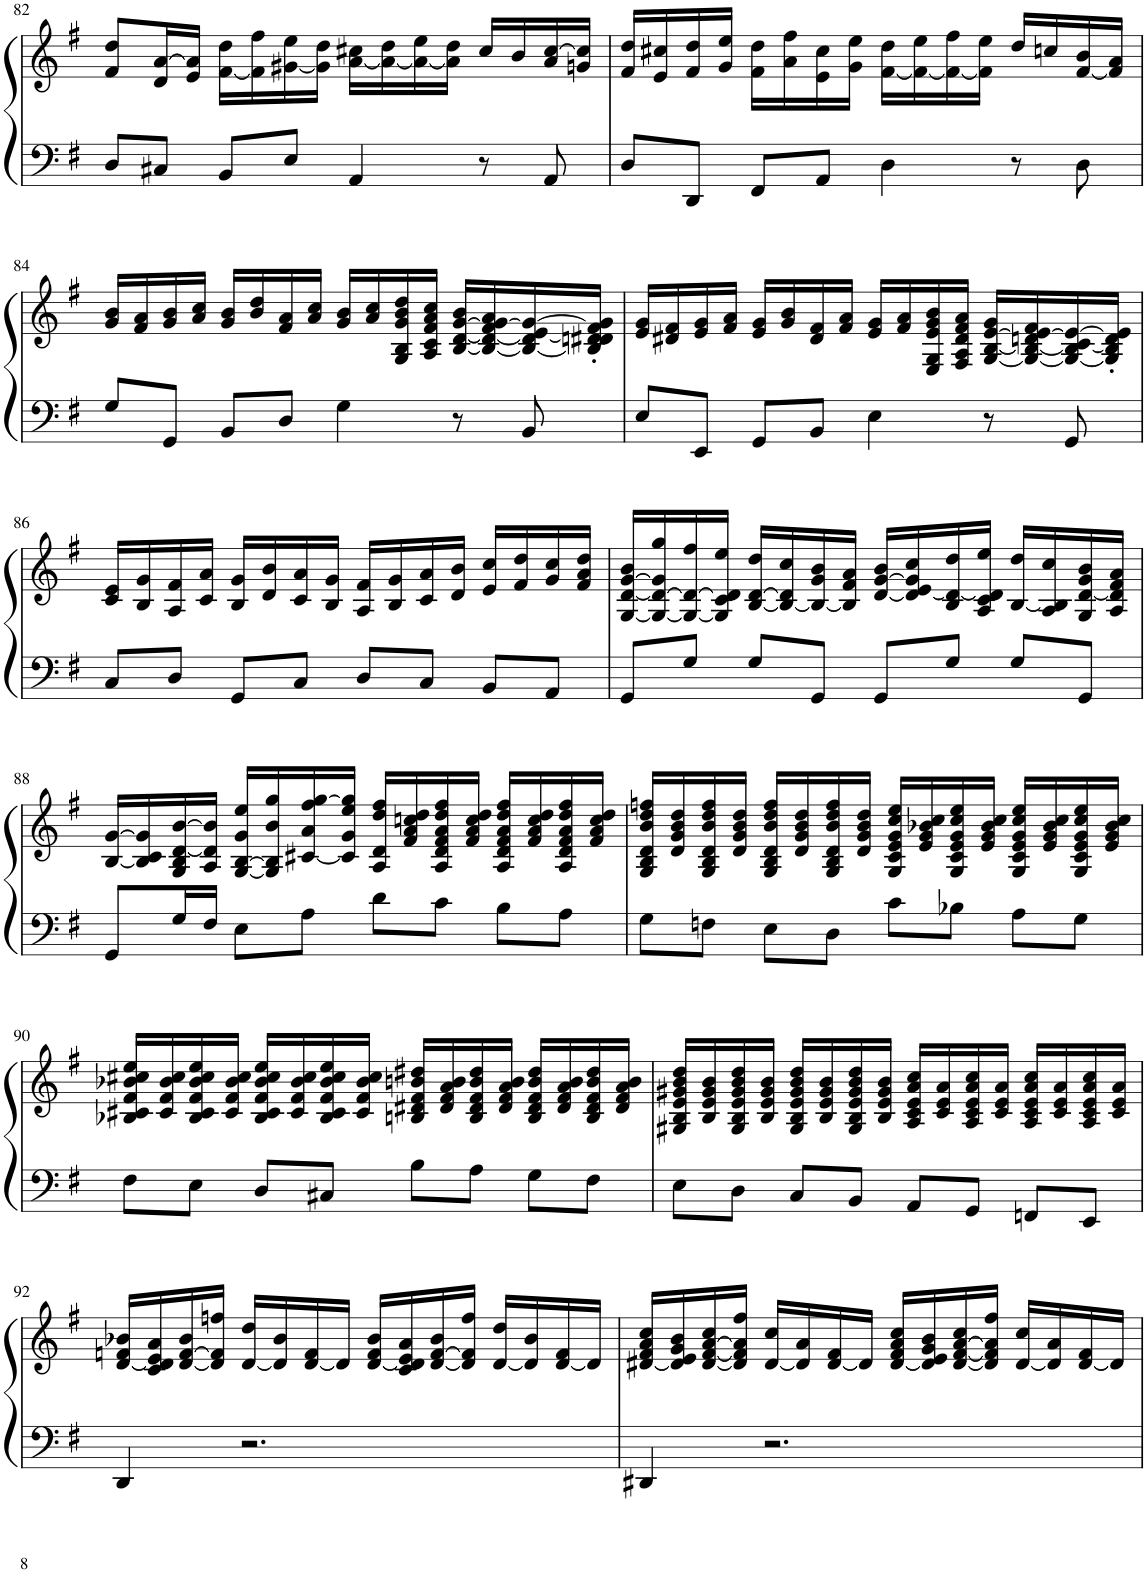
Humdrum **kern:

**kern	**kern
*part2	*part1
*staff2	*staff1
*I"Violoncello	*I"Violin
*I'Vc	*I'Vln
!!LO:PB:g=z
*clefF4	*clefG2
*k[f#]	*k[f#]
*M4/4	*M4/4
=82	=82
8D/L	8f#/ 8dd/L
8C#X/J	16d/ [16a/L
.	16e/ 16a/]JJ
8BB/L	[16f#\ 16dd\LL
.	16f#\] 16ff#\
8E/J	[16g#X\ 16ee\
.	16g#\] 16dd\JJ
4AA/	[16a\ 16cc#X\LL
.	16a\_ 16dd\
.	16a\_ 16ee\
.	16a\] 16dd\JJ
8r	16cc#/LL
.	16b/
8AA/	16a/ [16cc#/
.	16gn/ 16cc#/]JJ
=83	=83
8D/L	16f#/ 16dd/LL
.	16e/ 16cc#X/
8DD/J	16f#/ 16dd/
.	16g/ 16ee/JJ
8FF#/L	16f#\ 16dd\LL
.	16a\ 16ff#\
8AA/J	16e\ 16cc#\
.	16g\ 16ee\JJ
4D\	[16f#\ 16dd\LL
.	16f#\_ 16ee\
.	16f#\_ 16ff#\
.	16f#\] 16ee\JJ
8r	16dd/LL
.	16ccn/
8D\	[16f#/ 16b/
.	16f#/] 16a/JJ
!!LO:LB:g=z
=84	=84
8G/L	16g/ 16b/LL
.	16f#/ 16a/
8GG/J	16g/ 16b/
.	16a/ 16cc/JJ
8BB/L	16g/ 16b/LL
.	16b/ 16dd/
8D/J	16f#/ 16a/
.	16a/ 16cc/JJ
4G\	16g/ 16b/LL
.	16a/ 16cc/
.	16G/ 16B/ 16g/ 16b/ 16dd/
.	16A/ 16c/ 16f#/ 16a/ 16cc/JJ
8r	[16B/ [16d/ [16g/ 16b/LL
.	16B/_ 16d/_ 16f#/ 16g/_ 16a/
8BB/	16B/_ 16d/_ 16e/ 16g/_
.	16B/]' 16dn/]' 16d#X/' 16f#/' 16g/]'JJ
=85	=85
8E/L	16e/ 16g/LL
.	16d#X/ 16f#/
8EE/J	16e/ 16g/
.	16f#/ 16a/JJ
8GG/L	16e/ 16g/LL
.	16g/ 16b/
8BB/J	16d#/ 16f#/
.	16f#/ 16a/JJ
4E\	16e/ 16g/LL
.	16f#/ 16a/
.	16E/ 16G/ 16e/ 16g/ 16b/
.	16F#/ 16A/ 16d#/ 16f#/ 16a/JJ
8r	[16G/ [16B/ [16e/ 16g/LL
.	16G/_ 16B/_ 16dn/ 16e/_ 16f#/
8GG/	16G/_ 16B/_ 16c/ 16e/_
.	16G/]' 16B/]' 16d/' 16e/]'JJ
!!LO:LB:g=z
=86	=86
8C/L	16c/ 16e/LL
.	16B/ 16g/
8D/J	16A/ 16f#/
.	16c/ 16a/JJ
8GG/L	16B/ 16g/LL
.	16d/ 16b/
8C/J	16c/ 16a/
.	16B/ 16g/JJ
8D/L	16A/ 16f#/LL
.	16B/ 16g/
8C/J	16c/ 16a/
.	16d/ 16b/JJ
8BB/L	16e/ 16cc/LL
.	16f#/ 16dd/
8AA/J	16g/ 16cc/
.	16f#/ 16a/ 16dd/JJ
=87	=87
8GG/L	[16G/ [16d/ [16g/ 16b/LL
.	16G/_ 16d/_ 16g/] 16gg/
8G/J	16G/_ 16d/_ 16ff#/
.	16G/] 16c/ 16d/] 16ee/JJ
8G/L	[16B/ [16d/ 16dd/LL
.	16B/_ 16d/] 16cc/
8GG/J	16B/_ 16g/ 16b/
.	16B/] 16f#/ 16a/JJ
8GG/L	[16d/ [16g/ 16b/LL
.	16d/_ 16e/ 16g/] 16cc/
8G/J	16B/ 16d/_ 16dd/
.	16A/ 16c/ 16d/] 16ee/JJ
8G/L	[16B/ 16dd/LL
.	16A/ 16B/] 16cc/
8GG/J	16G/ [16d/ 16g/ 16b/
.	16A/ 16d/] 16f#/ 16a/JJ
!!LO:LB:g=z
=88	=88
8GG/L	[16B/ [16g/LL
.	16B/] 16c/ 16g/]
16G/L	16G/ 16B/ [16d/ [16b/
16F#/JJ	16A/ 16d/] 16b/]JJ
8E\L	[16G/ [16B/ 16g/ 16ee/LL
.	16G/] 16B/] 16b/ 16gg/
8A\J	[16c#X/ 16a/ 16ff#/ [16gg/
.	16c#/] 16g/ 16ee/ 16gg/]JJ
8d\L	16A/ 16d/ 16dd/ 16ff#/LL
.	16f#/ 16a/ 16ccn/ 16dd/
8c\J	16A/ 16d/ 16f#/ 16a/ 16dd/ 16ff#/
.	16f#/ 16a/ 16cc/ 16dd/JJ
8B\L	16A/ 16d/ 16f#/ 16a/ 16dd/ 16ff#/LL
.	16f#/ 16a/ 16cc/ 16dd/
8A\J	16A/ 16d/ 16f#/ 16a/ 16dd/ 16ff#/
.	16f#/ 16a/ 16cc/ 16dd/JJ
=89	=89
8G\L	16G/ 16B/ 16d/ 16b/ 16dd/ 16ffn/LL
.	16d/ 16g/ 16b/ 16dd/
8Fn\J	16G/ 16B/ 16d/ 16b/ 16dd/ 16ff/
.	16d/ 16g/ 16b/ 16dd/JJ
8E\L	16G/ 16B/ 16d/ 16b/ 16dd/ 16ff/LL
.	16d/ 16g/ 16b/ 16dd/
8D\J	16G/ 16B/ 16d/ 16b/ 16dd/ 16ff/
.	16d/ 16g/ 16b/ 16dd/JJ
8c\L	16G/ 16c/ 16e/ 16g/ 16cc/ 16ee/LL
.	16e/ 16g/ 16b-X/ 16cc/
8B-X\J	16G/ 16c/ 16e/ 16g/ 16cc/ 16ee/
.	16e/ 16g/ 16b-/ 16cc/JJ
8A\L	16G/ 16c/ 16e/ 16g/ 16cc/ 16ee/LL
.	16e/ 16g/ 16b-/ 16cc/
8G\J	16G/ 16c/ 16e/ 16g/ 16cc/ 16ee/
.	16e/ 16g/ 16b-/ 16cc/JJ
!!LO:LB:g=z
=90	=90
8F#\L	16B-X/ 16c#X/ 16f#/ 16b-X/ 16cc#X/ 16ee/LL
.	16c#/ 16f#/ 16b-/ 16cc#/
8E\J	16B-/ 16c#/ 16f#/ 16b-/ 16cc#/ 16ee/
.	16c#/ 16f#/ 16b-/ 16cc#/JJ
8D/L	16B-/ 16c#/ 16f#/ 16b-/ 16cc#/ 16ee/LL
.	16c#/ 16f#/ 16b-/ 16cc#/
8C#X/J	16B-/ 16c#/ 16f#/ 16b-/ 16cc#/ 16ee/
.	16c#/ 16f#/ 16b-/ 16cc#/JJ
8B\L	16Bn/ 16d#X/ 16f#/ 16bn/ 16dd#X/LL
.	16d#/ 16f#/ 16a/ 16b/
8A\J	16B/ 16d#/ 16f#/ 16b/ 16dd#/
.	16d#/ 16f#/ 16a/ 16b/JJ
8G\L	16B/ 16d#/ 16f#/ 16b/ 16dd#/LL
.	16d#/ 16f#/ 16a/ 16b/
8F#\J	16B/ 16d#/ 16f#/ 16b/ 16dd#/
.	16d#/ 16f#/ 16a/ 16b/JJ
=91	=91
8E\L	16G#X/ 16B/ 16e/ 16g#X/ 16b/ 16dd/LL
.	16B/ 16e/ 16g#/ 16b/
8D\J	16G#/ 16B/ 16e/ 16g#/ 16b/ 16dd/
.	16B/ 16e/ 16g#/ 16b/JJ
8C/L	16G#/ 16B/ 16e/ 16g#/ 16b/ 16dd/LL
.	16B/ 16e/ 16g#/ 16b/
8BB/J	16G#/ 16B/ 16e/ 16g#/ 16b/ 16dd/
.	16B/ 16e/ 16g#/ 16b/JJ
8AA/L	16A/ 16c/ 16e/ 16a/ 16cc/LL
.	16c/ 16e/ 16a/
8GG/J	16A/ 16c/ 16e/ 16a/ 16cc/
.	16c/ 16e/ 16a/JJ
8FFn/L	16A/ 16c/ 16e/ 16a/ 16cc/LL
.	16c/ 16e/ 16a/
8EE/J	16A/ 16c/ 16e/ 16a/ 16cc/
.	16c/ 16e/ 16a/JJ
!!LO:LB:g=z
=92	=92
4DD/	[16d/ 16fn/ 16b-X/LL
.	16c/ 16d/] 16e/ 16a/
.	[16d/ [16f/ 16b-/
.	16d/] 16f/] 16ffn/JJ
2.r	[16d/ 16dd/LL
.	16d/] 16b-/
.	[16d/ 16f/
.	16d/JJ]
.	[16d/ 16f/ 16b-/LL
.	16c/ 16d/] 16e/ 16a/
.	[16d/ [16f/ 16b-/
.	16d/] 16f/] 16ff/JJ
.	[16d/ 16dd/LL
.	16d/] 16b-/
.	[16d/ 16f/
.	16d/JJ]
=93	=93
4DD#X/	[16d#X/ 16f#/ 16a/ 16cc/LL
.	16d#/] 16e/ 16g/ 16b/
.	[16d#/ [16f#/ [16a/ 16cc/
.	16d#/] 16f#/] 16a/] 16ff#/JJ
2.r	[16d#/ 16cc/LL
.	16d#/] 16a/
.	[16d#/ 16f#/
.	16d#/JJ]
.	[16d#/ 16f#/ 16a/ 16cc/LL
.	16d#/] 16e/ 16g/ 16b/
.	[16d#/ [16f#/ [16a/ 16cc/
.	16d#/] 16f#/] 16a/] 16ff#/JJ
.	[16d#/ 16cc/LL
.	16d#/] 16a/
.	[16d#/ 16f#/
.	16d#/JJ]
=	=
*-	*-
